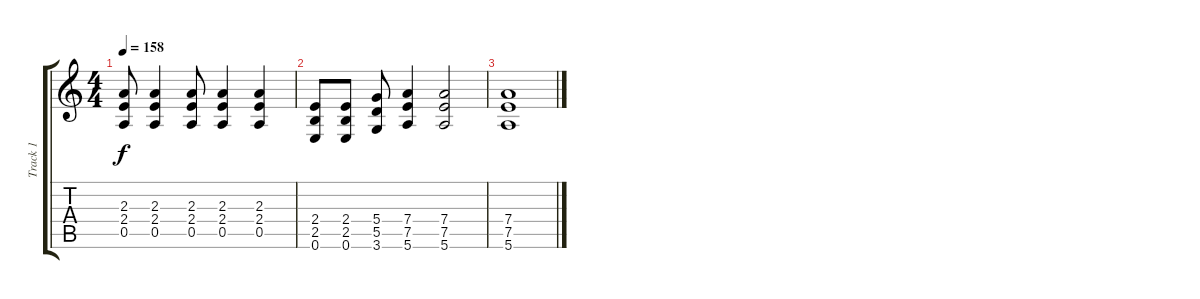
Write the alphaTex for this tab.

\track ("Track 1" "Track 1") {instrument overdrivenguitar}
\staff {score tabs}
\tuning (E4 B3 G3 D3 A2 E2) {hide}
\ts (4 4)
\tempo 158
\clef g2
\ks c
(2.3 2.4 0.5).8{dy f} (2.3 2.4 0.5).4 (2.3 2.4 0.5).8 (2.3 2.4 0.5).4 (2.3 2.4 0.5).4 |
(2.4 2.5 0.6).8 (2.4 2.5 0.6).8 (5.4 5.5 3.6).8 (7.4 7.5 5.6).4 (7.4 7.5 5.6).2 |
(7.4 7.5 5.6).1
